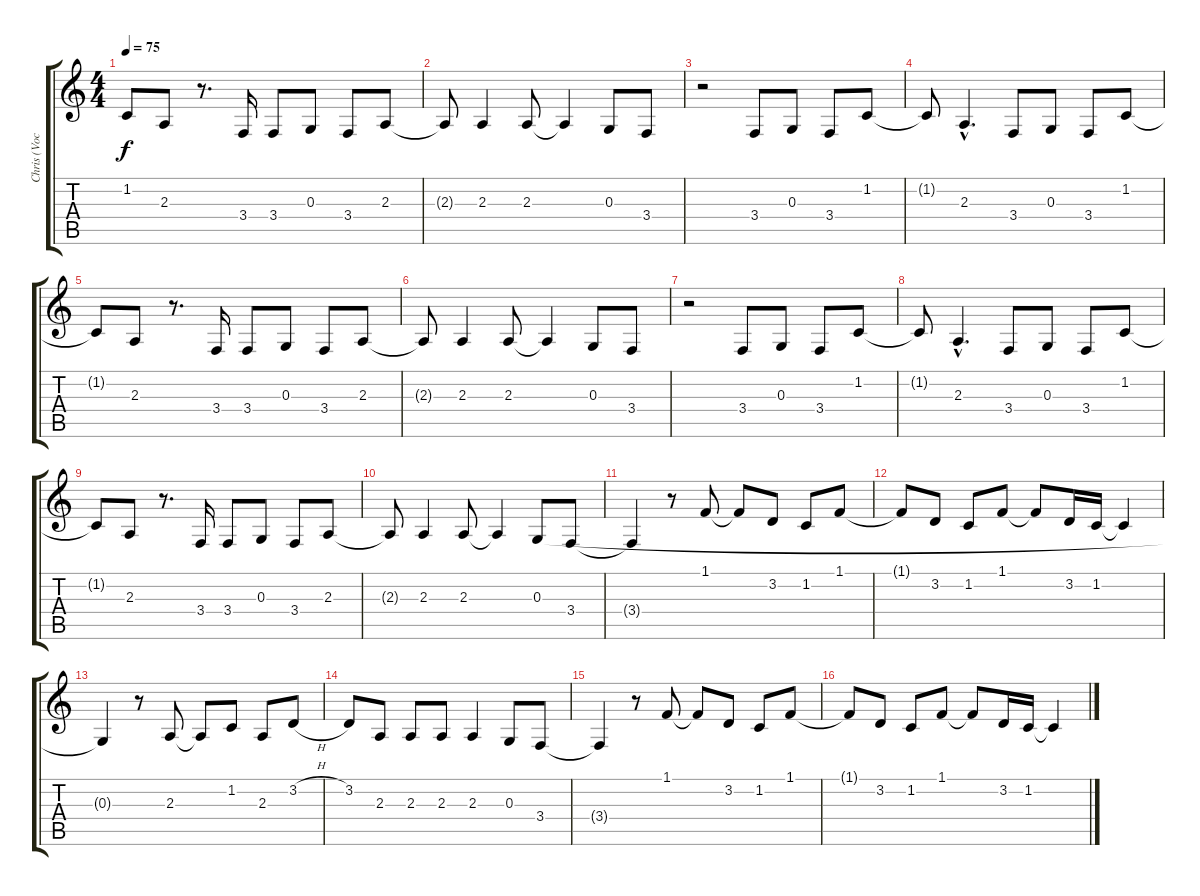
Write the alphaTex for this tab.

\track ("Chris (Vocals)" "Chris (Voc") {instrument altosax}
\staff {score tabs}
\tuning (E4 B3 G3 D3 A2 E2) {hide}
\ts (4 4)
\tempo 75
\clef g2
\ks c
1.2{t}.8{dy f} 2.3.8 r.8{d} 3.4.16 3.4.8 0.3.8 3.4.8 2.3.8 |
2.3{t}.8 2.3.4 2.3.8 2.3{t}.4 0.3.8 3.4.8 |
r.2 3.4.8 0.3.8 3.4.8 1.2.8 |
1.2{t}.8 2.3{hac}.4{d} 3.4.8 0.3.8 3.4.8 1.2.8 |
1.2{t}.8 2.3.8 r.8{d} 3.4.16 3.4.8 0.3.8 3.4.8 2.3.8 |
2.3{t}.8 2.3.4 2.3.8 2.3{t}.4 0.3.8 3.4.8 |
r.2 3.4.8 0.3.8 3.4.8 1.2.8 |
1.2{t}.8 2.3{hac}.4{d} 3.4.8 0.3.8 3.4.8 1.2.8 |
1.2{t}.8 2.3.8 r.8{d} 3.4.16 3.4.8 0.3.8 3.4.8 2.3.8 |
2.3{t}.8 2.3.4 2.3.8 2.3{t}.4 0.3.8 3.4.8 |
3.4{t}.4 r.8 1.1.8 1.1{t}.8 3.2.8 1.2.8 1.1.8 |
1.1{t}.8 3.2.8 1.2.8 1.1.8 1.1{t}.8 3.2.16 1.2.16 1.2{t}.4 |
0.3{t}.4 r.8 2.3.8 2.3{t}.8 1.2.8 2.3.8 3.2{h}.8 |
3.2.8 2.3.8 2.3.8 2.3.8 2.3.4 0.3.8 3.4.8 |
3.4{t}.4 r.8 1.1.8 1.1{t}.8 3.2.8 1.2.8 1.1.8 |
1.1{t}.8 3.2.8 1.2.8 1.1.8 1.1{t}.8 3.2.16 1.2.16 1.2{t}.4
